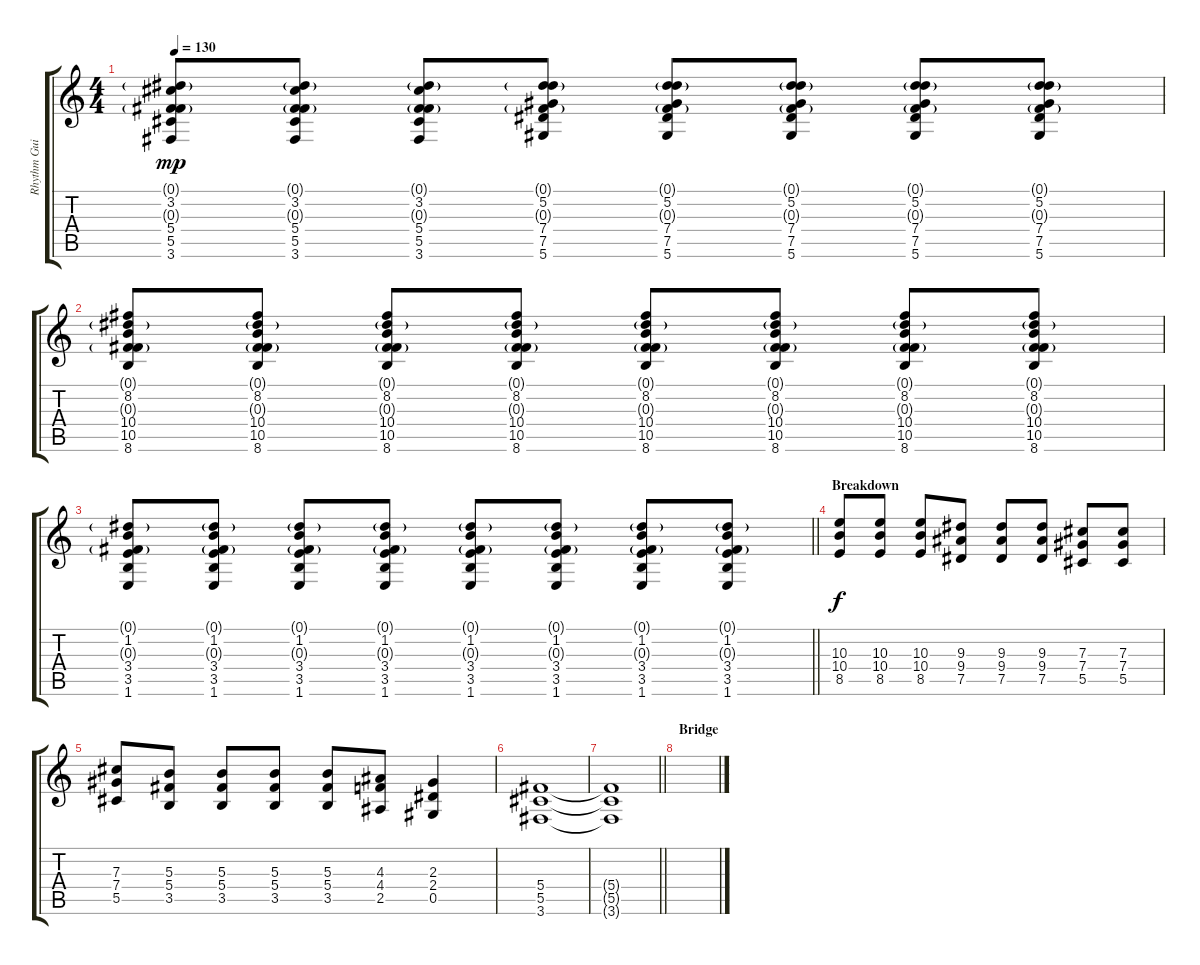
\track ("Rhythm Guitar" "Rhythm Gui") {instrument overdrivenguitar}
\staff {score tabs}
\tuning (Eb4 Bb3 Gb3 Db3 Ab2 Eb2) {hide}
\ts (4 4)
\tempo 130
\clef g2
\ks c
(0.1{g} 3.2 0.3{g} 5.4 5.5 3.6).8{dy mp} (0.1{g} 3.2 0.3{g} 5.4 5.5 3.6).8 (0.1{g} 3.2 0.3{g} 5.4 5.5 3.6).8 (0.1{g} 5.2 0.3{g} 7.4 7.5 5.6).8 (0.1{g} 5.2 0.3{g} 7.4 7.5 5.6).8 (0.1{g} 5.2 0.3{g} 7.4 7.5 5.6).8 (0.1{g} 5.2 0.3{g} 7.4 7.5 5.6).8 (0.1{g} 5.2 0.3{g} 7.4 7.5 5.6).8 |
(0.1{g} 8.2 0.3{g} 10.4 10.5 8.6).8 (0.1{g} 8.2 0.3{g} 10.4 10.5 8.6).8 (0.1{g} 8.2 0.3{g} 10.4 10.5 8.6).8 (0.1{g} 8.2 0.3{g} 10.4 10.5 8.6).8 (0.1{g} 8.2 0.3{g} 10.4 10.5 8.6).8 (0.1{g} 8.2 0.3{g} 10.4 10.5 8.6).8 (0.1{g} 8.2 0.3{g} 10.4 10.5 8.6).8 (0.1{g} 8.2 0.3{g} 10.4 10.5 8.6).8 |
\barLineRight lightlight
(0.1{g} 1.2 0.3{g} 3.4 3.5 1.6).8 (0.1{g} 1.2 0.3{g} 3.4 3.5 1.6).8 (0.1{g} 1.2 0.3{g} 3.4 3.5 1.6).8 (0.1{g} 1.2 0.3{g} 3.4 3.5 1.6).8 (0.1{g} 1.2 0.3{g} 3.4 3.5 1.6).8 (0.1{g} 1.2 0.3{g} 3.4 3.5 1.6).8 (0.1{g} 1.2 0.3{g} 3.4 3.5 1.6).8 (0.1{g} 1.2 0.3{g} 3.4 3.5 1.6).8 |
\section ("" "Breakdown")
(10.3 10.4 8.5).8{dy f} (10.3 10.4 8.5).8 (10.3 10.4 8.5).8 (9.3 9.4 7.5).8 (9.3 9.4 7.5).8 (9.3 9.4 7.5).8 (7.3 7.4 5.5).8 (7.3 7.4 5.5).8 |
(7.3 7.4 5.5).8 (5.3 5.4 3.5).8 (5.3 5.4 3.5).8 (5.3 5.4 3.5).8 (5.3 5.4 3.5).8 (4.3 4.4 2.5).8 (2.3 2.4 0.5).4 |
(5.4 5.5 3.6).1 |
\barLineRight lightlight
(5.4{t} 5.5{t} 3.6{t}).1 |
\section ("" "Bridge")
